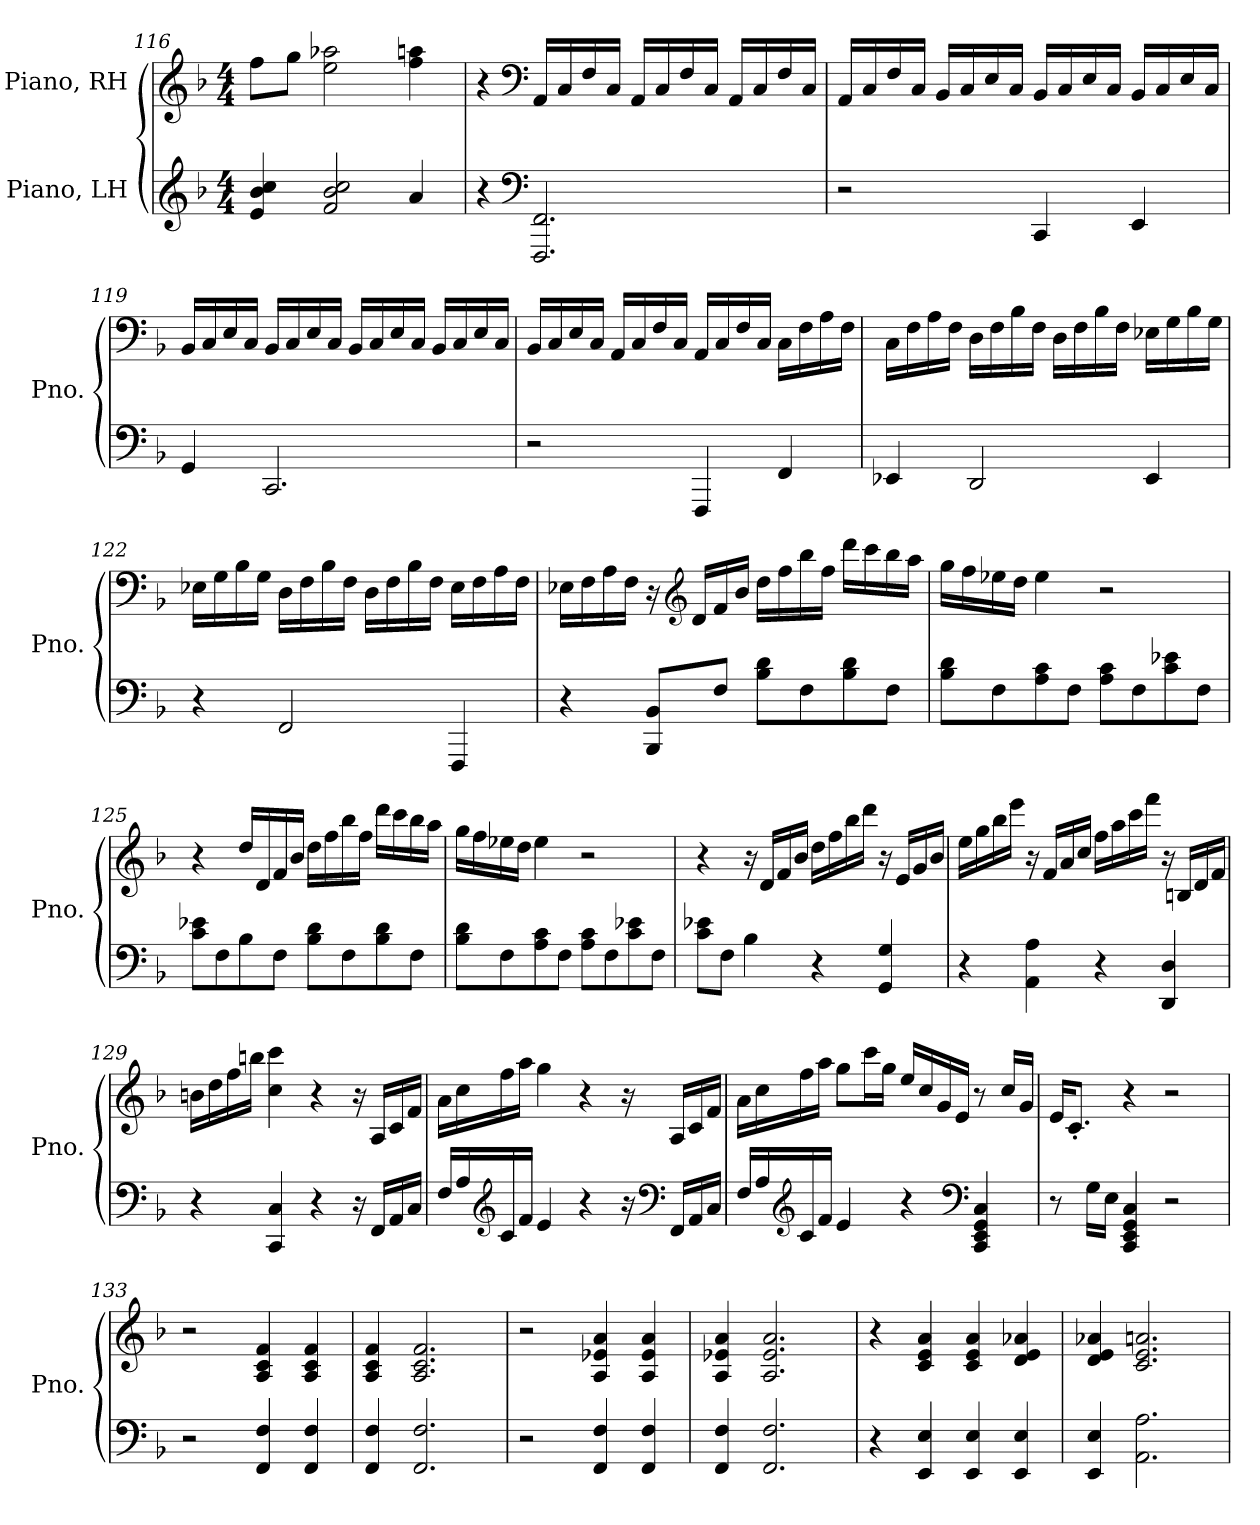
**kern	**kern
*part2	*part1
*staff2	*staff1
*I"Piano, LH	*I"Piano, RH
*I'Pno.	*I'Pno.
*clefG2	*clefG2
*k[b-]	*k[b-]
*M4/4	*M4/4
=116	=116
4e/ 4b-/ 4cc/	8ff\L
.	8gg\J
2f/ 2b-/ 2cc/	2ee\ 2aa-X\
4a/	4ff\ 4aan\
=117	=117
4r	4r
*clefF4	*clefF4
2.FFF/ 2.FF/	16AA/LL
.	16C/
.	16F/
.	16C/JJ
.	16AA/LL
.	16C/
.	16F/
.	16C/JJ
.	16AA/LL
.	16C/
.	16F/
.	16C/JJ
!!LO:LB:g=z
=118	=118
2r	16AA/LL
.	16C/
.	16F/
.	16C/JJ
.	16BB-/LL
.	16C/
.	16E/
.	16C/JJ
4CC/	16BB-/LL
.	16C/
.	16E/
.	16C/JJ
4EE/	16BB-/LL
.	16C/
.	16E/
.	16C/JJ
=119	=119
4GG/	16BB-/LL
.	16C/
.	16E/
.	16C/JJ
2.CC/	16BB-/LL
.	16C/
.	16E/
.	16C/JJ
.	16BB-/LL
.	16C/
.	16E/
.	16C/JJ
.	16BB-/LL
.	16C/
.	16E/
.	16C/JJ
!!LO:PB:g=z
=120	=120
2r	16BB-/LL
.	16C/
.	16E/
.	16C/JJ
.	16AA/LL
.	16C/
.	16F/
.	16C/JJ
4FFF/	16AA/LL
.	16C/
.	16F/
.	16C/JJ
4FF/	16C\LL
.	16F\
.	16A\
.	16F\JJ
=121	=121
4EE-X/	16C\LL
.	16F\
.	16A\
.	16F\JJ
2DD/	16D\LL
.	16F\
.	16B-\
.	16F\JJ
.	16D\LL
.	16F\
.	16B-\
.	16F\JJ
4EE-/	16E-X\LL
.	16G\
.	16B-\
.	16G\JJ
!!LO:LB:g=z
=122	=122
4r	16E-X\LL
.	16G\
.	16B-\
.	16G\JJ
2FF/	16D\LL
.	16F\
.	16B-\
.	16F\JJ
.	16D\LL
.	16F\
.	16B-\
.	16F\JJ
4FFF/	16E-\LL
.	16F\
.	16A\
.	16F\JJ
=123	=123
4r	16E-X\LL
.	16F\
.	16A\
.	16F\JJ
8BBB-/ 8BB-/L	16r
*	*clefG2
.	16d/LL
8F/J	16f/
.	16b-/JJ
8B-\ 8d\L	16dd\LL
.	16ff\
8F\	16bb-\
.	16ff\JJ
8B-\ 8d\	16ddd\LL
.	16ccc\
8F\J	16bb-\
.	16aa\JJ
!!LO:LB:g=z
=124	=124
8B-\ 8d\L	16gg\LL
.	16ff\
8F\	16ee-X\
.	16dd\JJ
8A\ 8c\	4ee-\
8F\J	.
8A\ 8c\L	2r
8F\	.
8c\ 8e-X\	.
8F\J	.
=125	=125
8c\ 8e-X\L	4r
8F\	.
8B-\	16dd/LL
.	16d/
8F\J	16f/
.	16b-/JJ
8B-\ 8d\L	16dd\LL
.	16ff\
8F\	16bb-\
.	16ff\JJ
8B-\ 8d\	16ddd\LL
.	16ccc\
8F\J	16bb-\
.	16aa\JJ
=126	=126
8B-\ 8d\L	16gg\LL
.	16ff\
8F\	16ee-X\
.	16dd\JJ
8A\ 8c\	4ee-\
8F\J	.
8A\ 8c\L	2r
8F\	.
8c\ 8e-X\	.
8F\J	.
!!LO:LB:g=z
=127	=127
8c\ 8e-X\L	4r
8F\J	.
4B-\	16r
.	16d/LL
.	16f/
.	16b-/JJ
4r	16dd\LL
.	16ff\
.	16bb-\
.	16ddd\JJ
4GG/ 4G/	16r
.	16e/LL
.	16g/
.	16b-/JJ
=128	=128
4r	16ee\LL
.	16gg\
.	16bb-\
.	16eee\JJ
4AA\ 4A\	16r
.	16f/LL
.	16a/
.	16cc/JJ
4r	16ff\LL
.	16aa\
.	16ccc\
.	16fff\JJ
4DD/ 4D/	16r
.	16Bn/LL
.	16d/
.	16f/JJ
=129	=129
4r	16bn\LL
.	16dd\
.	16ff\
.	16bbn\JJ
4CC/ 4C/	4cc\ 4ccc\
4r	4r
16r	16r
16FF/LL	16A/LL
16AA/	16c/
16C/JJ	16f/JJ
!!LO:LB:g=z
=130	=130
16F/LL	16a\LL
16A/	16cc\
*clefG2	*
16c/	16ff\
16f/JJ	16aa\JJ
4e/	4gg\
4r	4r
16r	16r
*clefF4	*
16FF/LL	16A/LL
16AA/	16c/
16C/JJ	16f/JJ
=131	=131
16F/LL	16a\LL
16A/	16cc\
*clefG2	*
16c/	16ff\
16f/JJ	16aa\JJ
4e/	8gg\L
.	16ccc\L
.	16gg\JJ
4r	16ee/LL
.	16cc/
.	16g/
.	16e/JJ
*clefF4	*
4CC/ 4EE/ 4GG/ 4C/	8r
.	16cc/LL
.	16g/JJ
=132	=132
8r	16e/KL
.	8.c'/J
16G\LL	.
16E\JJ	.
4CC/ 4EE/ 4GG/ 4C/	4r
2r	2r
=133	=133
2r	2r
4FF/ 4F/	4A/ 4c/ 4f/
4FF/ 4F/	4A/ 4c/ 4f/
!!LO:LB:g=z
=134	=134
4FF/ 4F/	4A/ 4c/ 4f/
2.FF/ 2.F/	2.A/ 2.c/ 2.f/
=135	=135
2r	2r
4FF/ 4F/	4A/ 4e-X/ 4a/
4FF/ 4F/	4A/ 4e-/ 4a/
=136	=136
4FF/ 4F/	4A/ 4e-X/ 4a/
2.FF/ 2.F/	2.A/ 2.e-/ 2.a/
=137	=137
4r	4r
4EE/ 4E/	4c/ 4e/ 4a/
4EE/ 4E/	4c/ 4e/ 4a/
4EE/ 4E/	4d/ 4e/ 4a-X/
=138	=138
4EE/ 4E/	4d/ 4e/ 4a-X/
2.AA\ 2.A\	2.c/ 2.e/ 2.an/
=	=
*-	*-
